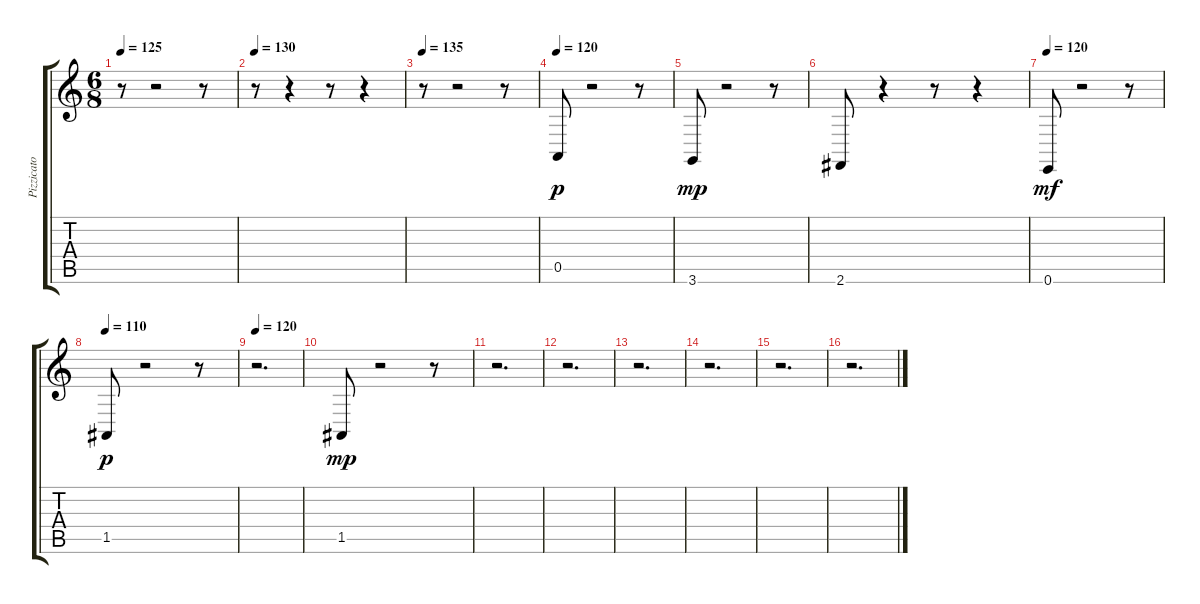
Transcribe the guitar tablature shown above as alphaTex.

\track ("Pizzicato Archi" "Pizzicato ") {instrument pizzicatostrings}
\staff {score tabs}
\tuning (E4 B3 G3 D3 A2 E2) {hide}
\ts (6 8)
\tempo 125
\clef g2
\ks c
r.8{dy mp} r.2 r.8 |
\tempo 130
r.8 r.4 r.8 r.4 |
\tempo 135
r.8 r.2 r.8 |
\tempo 120
0.5.8{dy p} r.2 r.8 |
3.6.8{dy mp} r.2 r.8 |
2.6.8 r.4 r.8 r.4 |
\tempo 120
0.6.8{dy mf} r.2 r.8 |
\tempo 110
1.5.8{dy p} r.2 r.8 |
\tempo 120
r.2{d} |
1.5.8{dy mp} r.2 r.8 |
r.2{d} |
r.2{d} |
r.2{d} |
r.2{d} |
r.2{d} |
r.2{d}
